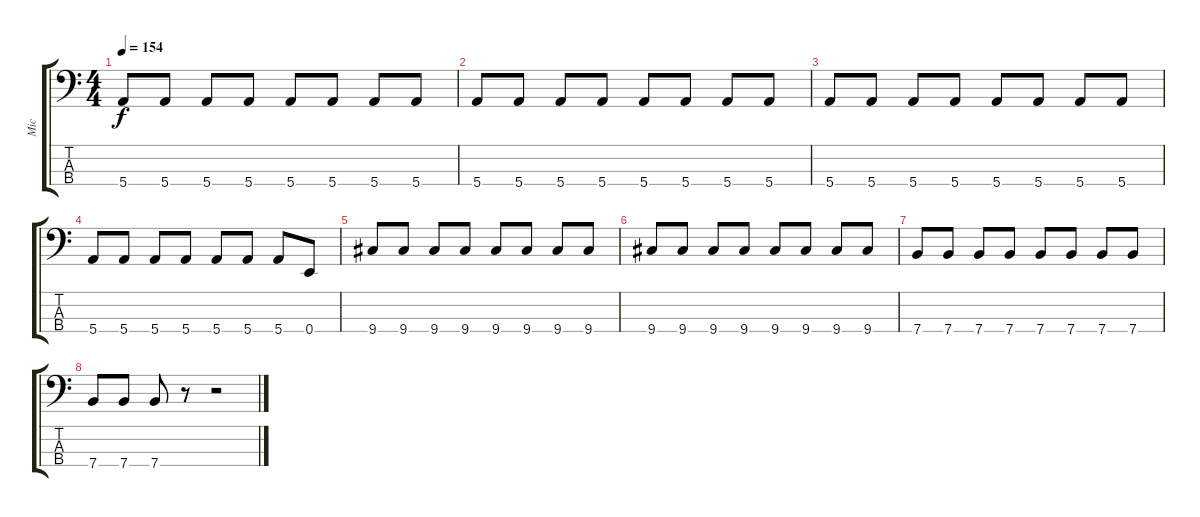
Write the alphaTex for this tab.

\track ("Mic" "Mic") {instrument electricbassfinger}
\staff {score tabs}
\tuning (G2 D2 A1 E1) {hide}
\ts (4 4)
\tempo 154
\clef f4
\ks c
5.4.8{dy f} 5.4.8 5.4.8 5.4.8 5.4.8 5.4.8 5.4.8 5.4.8 |
5.4.8 5.4.8 5.4.8 5.4.8 5.4.8 5.4.8 5.4.8 5.4.8 |
5.4.8 5.4.8 5.4.8 5.4.8 5.4.8 5.4.8 5.4.8 5.4.8 |
5.4.8 5.4.8 5.4.8 5.4.8 5.4.8 5.4.8 5.4.8 0.4.8 |
9.4.8 9.4.8 9.4.8 9.4.8 9.4.8 9.4.8 9.4.8 9.4.8 |
9.4.8 9.4.8 9.4.8 9.4.8 9.4.8 9.4.8 9.4.8 9.4.8 |
7.4.8 7.4.8 7.4.8 7.4.8 7.4.8 7.4.8 7.4.8 7.4.8 |
7.4.8 7.4.8 7.4.8 r.8 r.2
